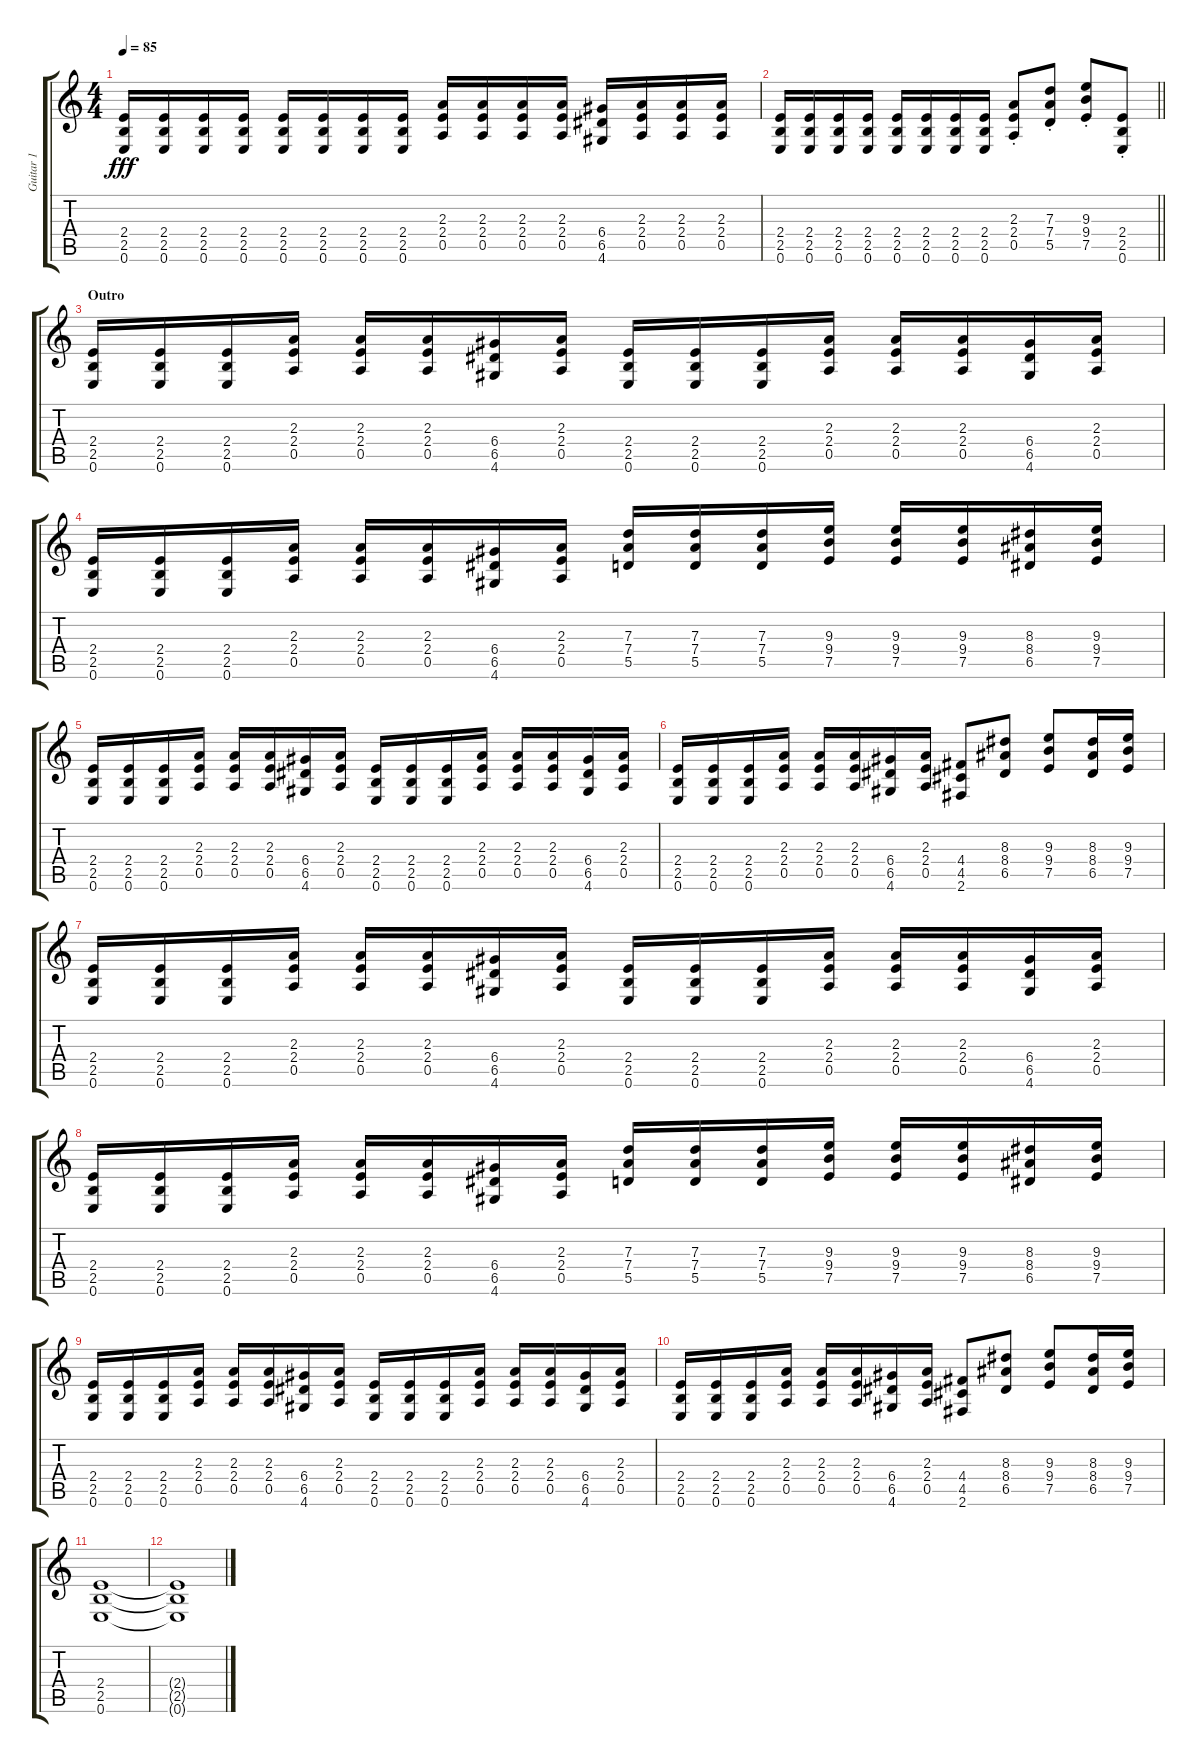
\track ("Guitar 1" "Guitar 1") {instrument overdrivenguitar}
\staff {score tabs}
\tuning (E4 B3 G3 D3 A2 E2) {hide}
\ts (4 4)
\tempo 85
\clef g2
\ks c
(2.4 2.5 0.6).16{dy fff} (2.4 2.5 0.6).16 (2.4 2.5 0.6).16 (2.4 2.5 0.6).16 (2.4 2.5 0.6).16 (2.4 2.5 0.6).16 (2.4 2.5 0.6).16 (2.4 2.5 0.6).16 (2.3 2.4 0.5).16 (2.3 2.4 0.5).16 (2.3 2.4 0.5).16 (2.3 2.4 0.5).16 (6.4 6.5 4.6).16 (2.3 2.4 0.5).16 (2.3 2.4 0.5).16 (2.3 2.4 0.5).16 |
\barLineRight lightlight
(2.4 2.5 0.6).16 (2.4 2.5 0.6).16 (2.4 2.5 0.6).16 (2.4 2.5 0.6).16 (2.4 2.5 0.6).16 (2.4 2.5 0.6).16 (2.4 2.5 0.6).16 (2.4 2.5 0.6).16 (2.3{st} 2.4{st} 0.5{st}).8 (7.3{st} 7.4{st} 5.5{st}).8 (9.3{st} 9.4{st} 7.5{st}).8 (2.4{st} 2.5{st} 0.6{st}).8 |
\section ("" "Outro")
(2.4 2.5 0.6).16 (2.4 2.5 0.6).16 (2.4 2.5 0.6).16 (2.3 2.4 0.5).16 (2.3 2.4 0.5).16 (2.3 2.4 0.5).16 (6.4 6.5 4.6).16 (2.3 2.4 0.5).16 (2.4 2.5 0.6).16 (2.4 2.5 0.6).16 (2.4 2.5 0.6).16 (2.3 2.4 0.5).16 (2.3 2.4 0.5).16 (2.3 2.4 0.5).16 (6.4 6.5 4.6).16 (2.3 2.4 0.5).16 |
(2.4 2.5 0.6).16 (2.4 2.5 0.6).16 (2.4 2.5 0.6).16 (2.3 2.4 0.5).16 (2.3 2.4 0.5).16 (2.3 2.4 0.5).16 (6.4 6.5 4.6).16 (2.3 2.4 0.5).16 (7.3 7.4 5.5).16 (7.3 7.4 5.5).16 (7.3 7.4 5.5).16 (9.3 9.4 7.5).16 (9.3 9.4 7.5).16 (9.3 9.4 7.5).16 (8.3 8.4 6.5).16 (9.3 9.4 7.5).16 |
(2.4 2.5 0.6).16 (2.4 2.5 0.6).16 (2.4 2.5 0.6).16 (2.3 2.4 0.5).16 (2.3 2.4 0.5).16 (2.3 2.4 0.5).16 (6.4 6.5 4.6).16 (2.3 2.4 0.5).16 (2.4 2.5 0.6).16 (2.4 2.5 0.6).16 (2.4 2.5 0.6).16 (2.3 2.4 0.5).16 (2.3 2.4 0.5).16 (2.3 2.4 0.5).16 (6.4 6.5 4.6).16 (2.3 2.4 0.5).16 |
(2.4 2.5 0.6).16 (2.4 2.5 0.6).16 (2.4 2.5 0.6).16 (2.3 2.4 0.5).16 (2.3 2.4 0.5).16 (2.3 2.4 0.5).16 (6.4 6.5 4.6).16 (2.3 2.4 0.5).16 (4.4 4.5 2.6).8 (8.3 8.4 6.5).8 (9.3 9.4 7.5).8 (8.3 8.4 6.5).16 (9.3 9.4 7.5).16 |
(2.4 2.5 0.6).16 (2.4 2.5 0.6).16 (2.4 2.5 0.6).16 (2.3 2.4 0.5).16 (2.3 2.4 0.5).16 (2.3 2.4 0.5).16 (6.4 6.5 4.6).16 (2.3 2.4 0.5).16 (2.4 2.5 0.6).16 (2.4 2.5 0.6).16 (2.4 2.5 0.6).16 (2.3 2.4 0.5).16 (2.3 2.4 0.5).16 (2.3 2.4 0.5).16 (6.4 6.5 4.6).16 (2.3 2.4 0.5).16 |
(2.4 2.5 0.6).16 (2.4 2.5 0.6).16 (2.4 2.5 0.6).16 (2.3 2.4 0.5).16 (2.3 2.4 0.5).16 (2.3 2.4 0.5).16 (6.4 6.5 4.6).16 (2.3 2.4 0.5).16 (7.3 7.4 5.5).16 (7.3 7.4 5.5).16 (7.3 7.4 5.5).16 (9.3 9.4 7.5).16 (9.3 9.4 7.5).16 (9.3 9.4 7.5).16 (8.3 8.4 6.5).16 (9.3 9.4 7.5).16 |
(2.4 2.5 0.6).16 (2.4 2.5 0.6).16 (2.4 2.5 0.6).16 (2.3 2.4 0.5).16 (2.3 2.4 0.5).16 (2.3 2.4 0.5).16 (6.4 6.5 4.6).16 (2.3 2.4 0.5).16 (2.4 2.5 0.6).16 (2.4 2.5 0.6).16 (2.4 2.5 0.6).16 (2.3 2.4 0.5).16 (2.3 2.4 0.5).16 (2.3 2.4 0.5).16 (6.4 6.5 4.6).16 (2.3 2.4 0.5).16 |
(2.4 2.5 0.6).16 (2.4 2.5 0.6).16 (2.4 2.5 0.6).16 (2.3 2.4 0.5).16 (2.3 2.4 0.5).16 (2.3 2.4 0.5).16 (6.4 6.5 4.6).16 (2.3 2.4 0.5).16 (4.4 4.5 2.6).8 (8.3 8.4 6.5).8 (9.3 9.4 7.5).8 (8.3 8.4 6.5).16 (9.3 9.4 7.5).16 |
(2.4 2.5 0.6).1 |
(2.4{t} 2.5{t} 0.6{t}).1
